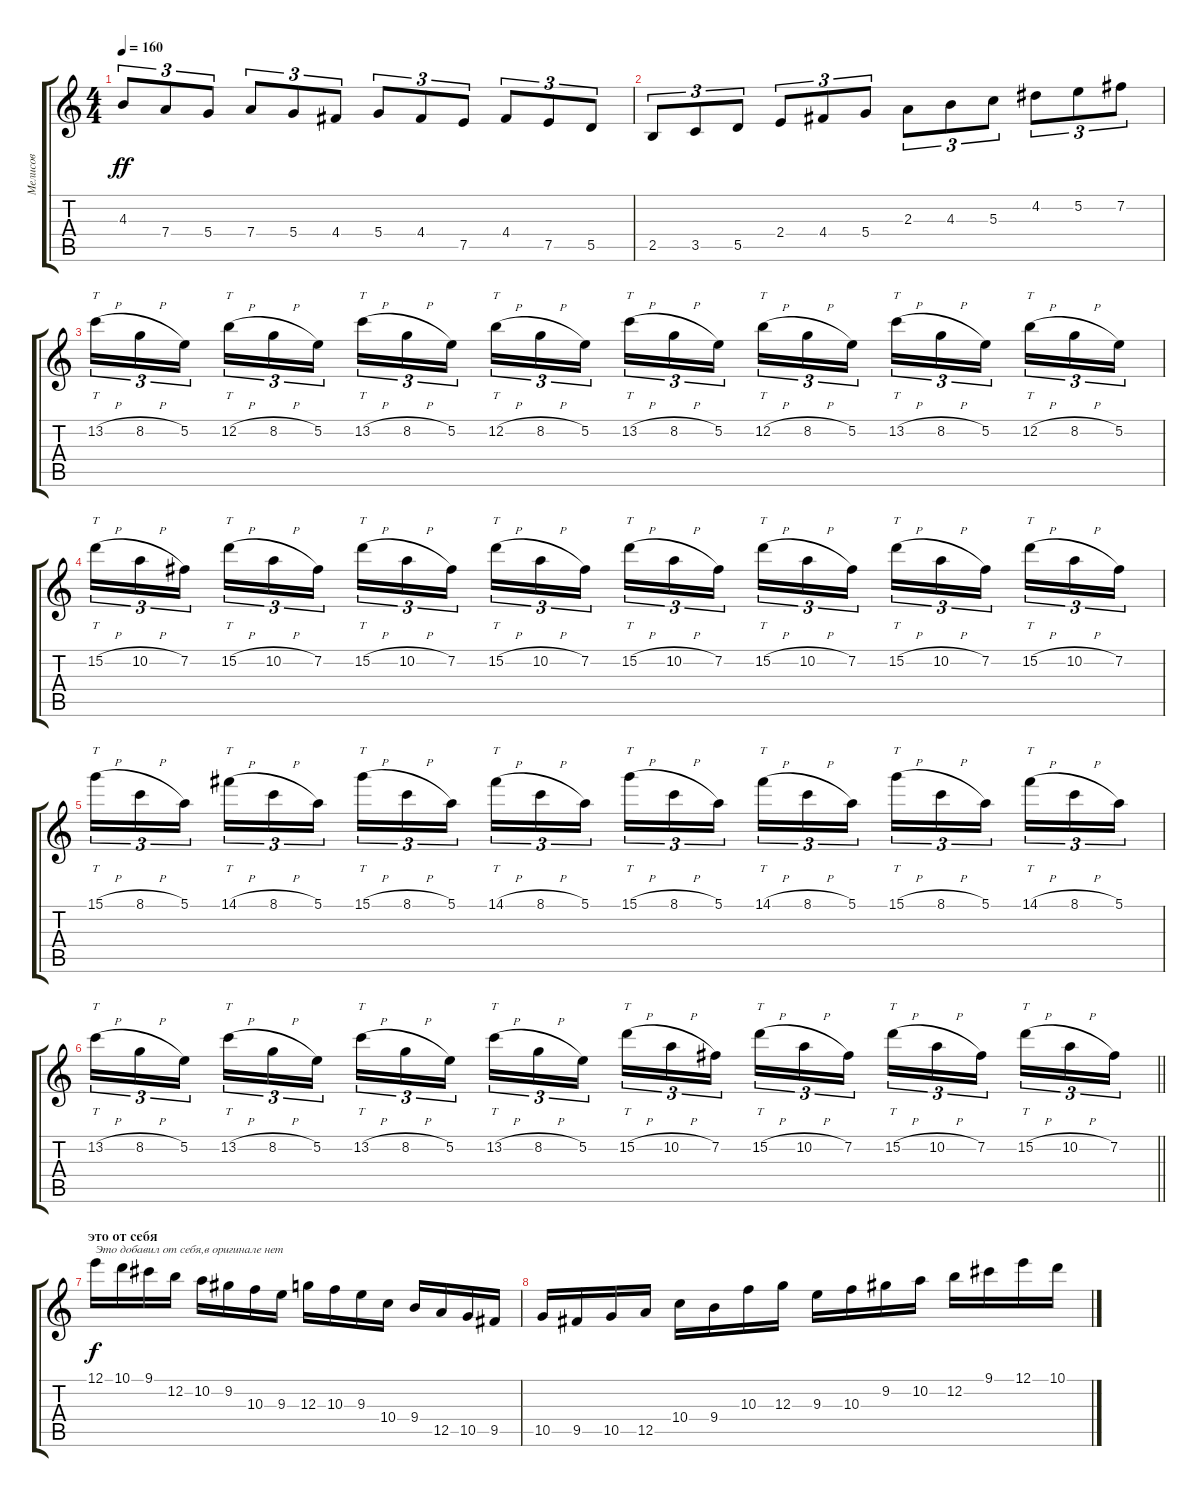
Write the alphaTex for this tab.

\track ("Мелисов" "Мелисов") {instrument overdrivenguitar}
\staff {score tabs}
\tuning (E4 B3 G3 D3 A2 E2) {hide}
\ts (4 4)
\tempo 160
\clef g2
\ks c
4.3.8{tu (3 2) dy ff} 7.4.8{tu (3 2)} 5.4.8{tu (3 2)} 7.4.8{tu (3 2)} 5.4.8{tu (3 2)} 4.4.8{tu (3 2)} 5.4.8{tu (3 2)} 4.4.8{tu (3 2)} 7.5.8{tu (3 2)} 4.4.8{tu (3 2)} 7.5.8{tu (3 2)} 5.5.8{tu (3 2)} |
2.5.8{tu (3 2)} 3.5.8{tu (3 2)} 5.5.8{tu (3 2)} 2.4.8{tu (3 2)} 4.4.8{tu (3 2)} 5.4.8{tu (3 2)} 2.3.8{tu (3 2)} 4.3.8{tu (3 2)} 5.3.8{tu (3 2)} 4.2.8{tu (3 2)} 5.2.8{tu (3 2)} 7.2.8{tu (3 2)} |
13.2{h}.16{tt tu (3 2)} 8.2{h}.16{tu (3 2)} 5.2.16{tu (3 2) beam splitsecondary} 12.2{h}.16{tt tu (3 2)} 8.2{h}.16{tu (3 2)} 5.2.16{tu (3 2)} 13.2{h}.16{tt tu (3 2)} 8.2{h}.16{tu (3 2)} 5.2.16{tu (3 2) beam splitsecondary} 12.2{h}.16{tt tu (3 2)} 8.2{h}.16{tu (3 2)} 5.2.16{tu (3 2)} 13.2{h}.16{tt tu (3 2)} 8.2{h}.16{tu (3 2)} 5.2.16{tu (3 2) beam splitsecondary} 12.2{h}.16{tt tu (3 2)} 8.2{h}.16{tu (3 2)} 5.2.16{tu (3 2)} 13.2{h}.16{tt tu (3 2)} 8.2{h}.16{tu (3 2)} 5.2.16{tu (3 2) beam splitsecondary} 12.2{h}.16{tt tu (3 2)} 8.2{h}.16{tu (3 2)} 5.2.16{tu (3 2)} |
15.2{h}.16{tt tu (3 2)} 10.2{h}.16{tu (3 2)} 7.2.16{tu (3 2) beam splitsecondary} 15.2{h}.16{tt tu (3 2)} 10.2{h}.16{tu (3 2)} 7.2.16{tu (3 2)} 15.2{h}.16{tt tu (3 2)} 10.2{h}.16{tu (3 2)} 7.2.16{tu (3 2) beam splitsecondary} 15.2{h}.16{tt tu (3 2)} 10.2{h}.16{tu (3 2)} 7.2.16{tu (3 2)} 15.2{h}.16{tt tu (3 2)} 10.2{h}.16{tu (3 2)} 7.2.16{tu (3 2) beam splitsecondary} 15.2{h}.16{tt tu (3 2)} 10.2{h}.16{tu (3 2)} 7.2.16{tu (3 2)} 15.2{h}.16{tt tu (3 2)} 10.2{h}.16{tu (3 2)} 7.2.16{tu (3 2) beam splitsecondary} 15.2{h}.16{tt tu (3 2)} 10.2{h}.16{tu (3 2)} 7.2.16{tu (3 2)} |
15.1{h}.16{tt tu (3 2)} 8.1{h}.16{tu (3 2)} 5.1.16{tu (3 2) beam splitsecondary} 14.1{h}.16{tt tu (3 2)} 8.1{h}.16{tu (3 2)} 5.1.16{tu (3 2)} 15.1{h}.16{tt tu (3 2)} 8.1{h}.16{tu (3 2)} 5.1.16{tu (3 2) beam splitsecondary} 14.1{h}.16{tt tu (3 2)} 8.1{h}.16{tu (3 2)} 5.1.16{tu (3 2)} 15.1{h}.16{tt tu (3 2)} 8.1{h}.16{tu (3 2)} 5.1.16{tu (3 2) beam splitsecondary} 14.1{h}.16{tt tu (3 2)} 8.1{h}.16{tu (3 2)} 5.1.16{tu (3 2)} 15.1{h}.16{tt tu (3 2)} 8.1{h}.16{tu (3 2)} 5.1.16{tu (3 2) beam splitsecondary} 14.1{h}.16{tt tu (3 2)} 8.1{h}.16{tu (3 2)} 5.1.16{tu (3 2)} |
\barLineRight lightlight
13.2{h}.16{tt tu (3 2)} 8.2{h}.16{tu (3 2)} 5.2.16{tu (3 2) beam splitsecondary} 13.2{h}.16{tt tu (3 2)} 8.2{h}.16{tu (3 2)} 5.2.16{tu (3 2)} 13.2{h}.16{tt tu (3 2)} 8.2{h}.16{tu (3 2)} 5.2.16{tu (3 2) beam splitsecondary} 13.2{h}.16{tt tu (3 2)} 8.2{h}.16{tu (3 2)} 5.2.16{tu (3 2)} 15.2{h}.16{tt tu (3 2)} 10.2{h}.16{tu (3 2)} 7.2.16{tu (3 2) beam splitsecondary} 15.2{h}.16{tt tu (3 2)} 10.2{h}.16{tu (3 2)} 7.2.16{tu (3 2)} 15.2{h}.16{tt tu (3 2)} 10.2{h}.16{tu (3 2)} 7.2.16{tu (3 2) beam splitsecondary} 15.2{h}.16{tt tu (3 2)} 10.2{h}.16{tu (3 2)} 7.2.16{tu (3 2)} |
\section ("" "это от себя")
12.1.16{txt "Это добавил от себя,в оригинале нет" dy f} 10.1.16 9.1.16 12.2.16 10.2.16 9.2.16 10.3.16 9.3.16 12.3.16 10.3.16 9.3.16 10.4.16 9.4.16 12.5.16 10.5.16 9.5.16 |
10.5.16 9.5.16 10.5.16 12.5.16 10.4.16 9.4.16 10.3.16 12.3.16 9.3.16 10.3.16 9.2.16 10.2.16 12.2.16 9.1.16 12.1.16 10.1.16
